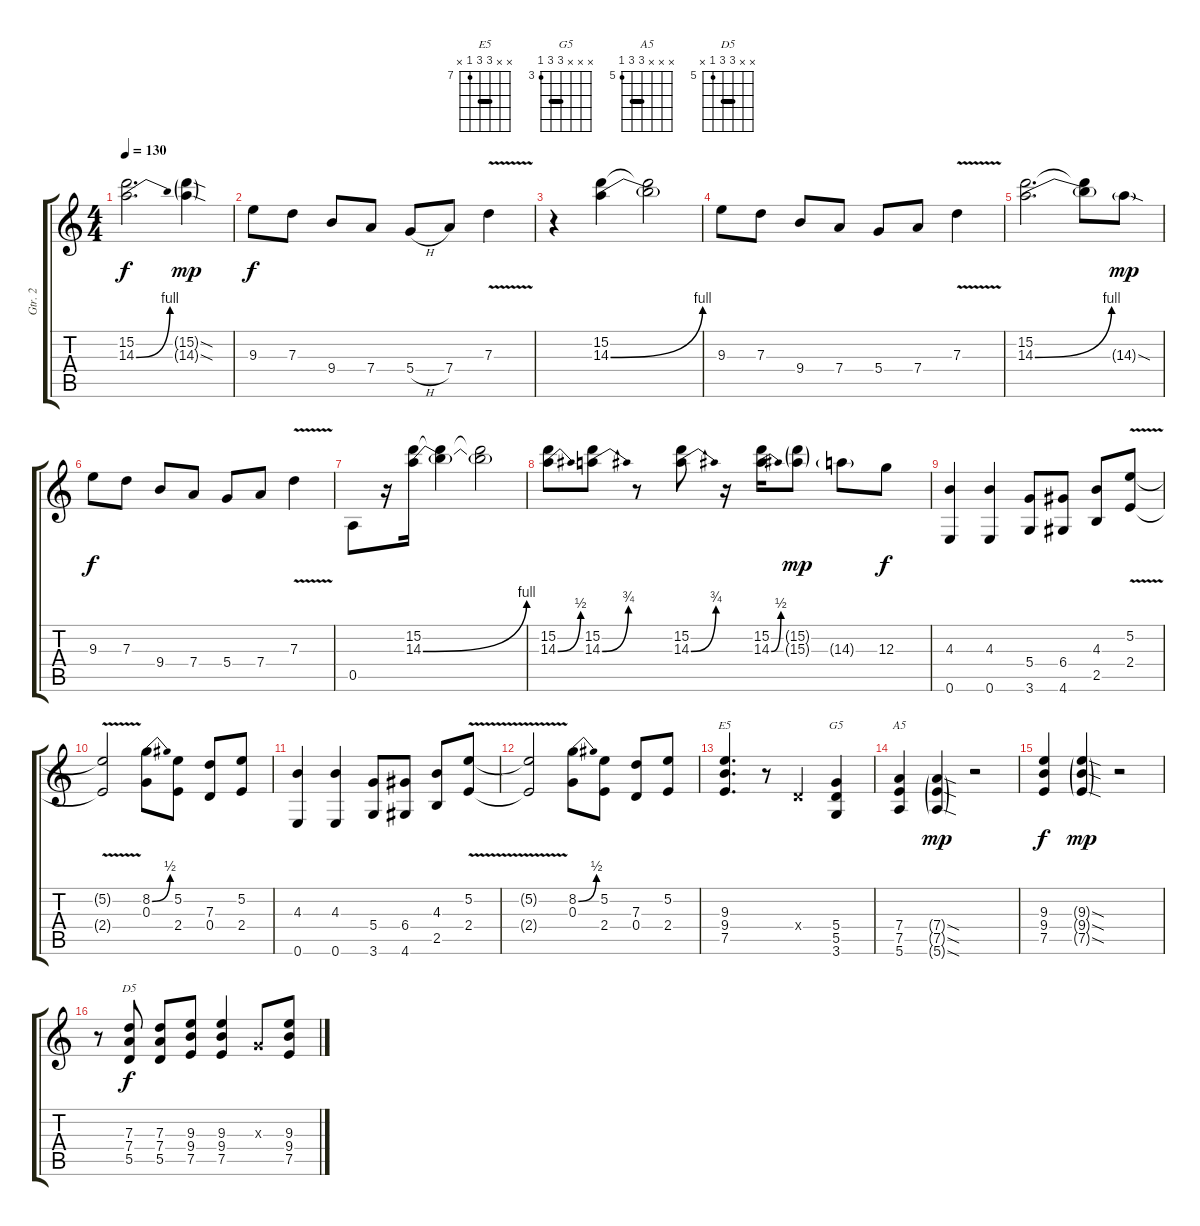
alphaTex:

\track ("Gtr. 2" "Gtr. 2") {instrument distortionguitar}
\staff {score tabs}
\tuning (E4 B3 G3 D3 A2 E2) {hide}
\chord ("E5" x x 9 9 7 x) {firstfret 7 barre 9}
\chord ("G5" x x x 5 5 3) {firstfret 3 barre 5}
\chord ("A5" x x x 7 7 5) {firstfret 5 barre 7}
\chord ("D5" x x 7 7 5 x) {firstfret 5 barre 7}
\ts (4 4)
\tempo 130
\clef g2
\ks c
(15.2 14.3{be (bend 0 0 60 4)}).2{d dy f} (15.2{sod g} 14.3{sod g}).4{dy mp} |
9.3.8{dy f} 7.3.8 9.4.8 7.4.8 5.4{h}.8 7.4.8 7.3{v}.4 |
r.4 (15.2 14.3{be (bend 0 0 60 4)}).4 (15.2{t} 14.3{t}).2 |
9.3.8 7.3.8 9.4.8 7.4.8 5.4.8 7.4.8 7.3{v}.4 |
(15.2 14.3{be (bend 0 0 60 4)}).2{d} (15.2{t} 14.3{t}).8 14.3{sod g}.8{dy mp} |
9.3.8{dy f} 7.3.8 9.4.8 7.4.8 5.4.8 7.4.8 7.3{v}.4 |
0.5.8 r.16 (15.2 14.3{be (bend 0 0 60 4)}).16 (15.2{t} 14.3{t}).4 (15.2{t} 14.3{t}).2 |
(15.2 14.3{be (bend 0 0 60 2)}).8 (15.2 14.3{be (bend 0 0 60 3)}).8 r.8 (15.2 14.3{be (bend 0 0 60 3)}).8 r.16 (15.2 14.3{be (bend 0 0 60 2)}).16 (15.2{g} 15.3{g}).8{dy mp} 14.3{g}.8 12.3.8{dy f} |
(4.3 0.6).4 (4.3 0.6).4 (5.4 3.6).8 (6.4 4.6).8 (4.3 2.5).8 (5.2 2.4{v}).8 |
(5.2{t} 2.4{t}).2 (8.2{be (bend 0 0 60 2)} 0.3).8 (5.2 2.4).8 (7.3 0.4).8 (5.2 2.4).8 |
(4.3 0.6).4 (4.3 0.6).4 (5.4 3.6).8 (6.4 4.6).8 (4.3 2.5).8 (5.2 2.4{v}).8 |
(5.2{t} 2.4{t}).2 (8.2{be (bend 0 0 60 2)} 0.3).8 (5.2 2.4).8 (7.3 0.4).8 (5.2 2.4).8 |
(9.3 9.4 7.5).4{d ch "E5"} r.8 0.4{x}.4 (5.4 5.5 3.6).4{ch "G5"} |
(7.4 7.5 5.6).4{ch "A5"} (7.4{sod g} 7.5{sod g} 5.6{sod g}).4{dy mp} r.2 |
(9.3 9.4 7.5).4{dy f} (9.3{sod g} 9.4{sod g} 7.5{sod g}).4{dy mp} r.2 |
r.8 (7.3 7.4 5.5).8{ch "D5" dy f} (7.3 7.4 5.5).8 (9.3 9.4 7.5).8 (9.3 9.4 7.5).4 0.3{x}.8 (9.3 9.4 7.5).8
